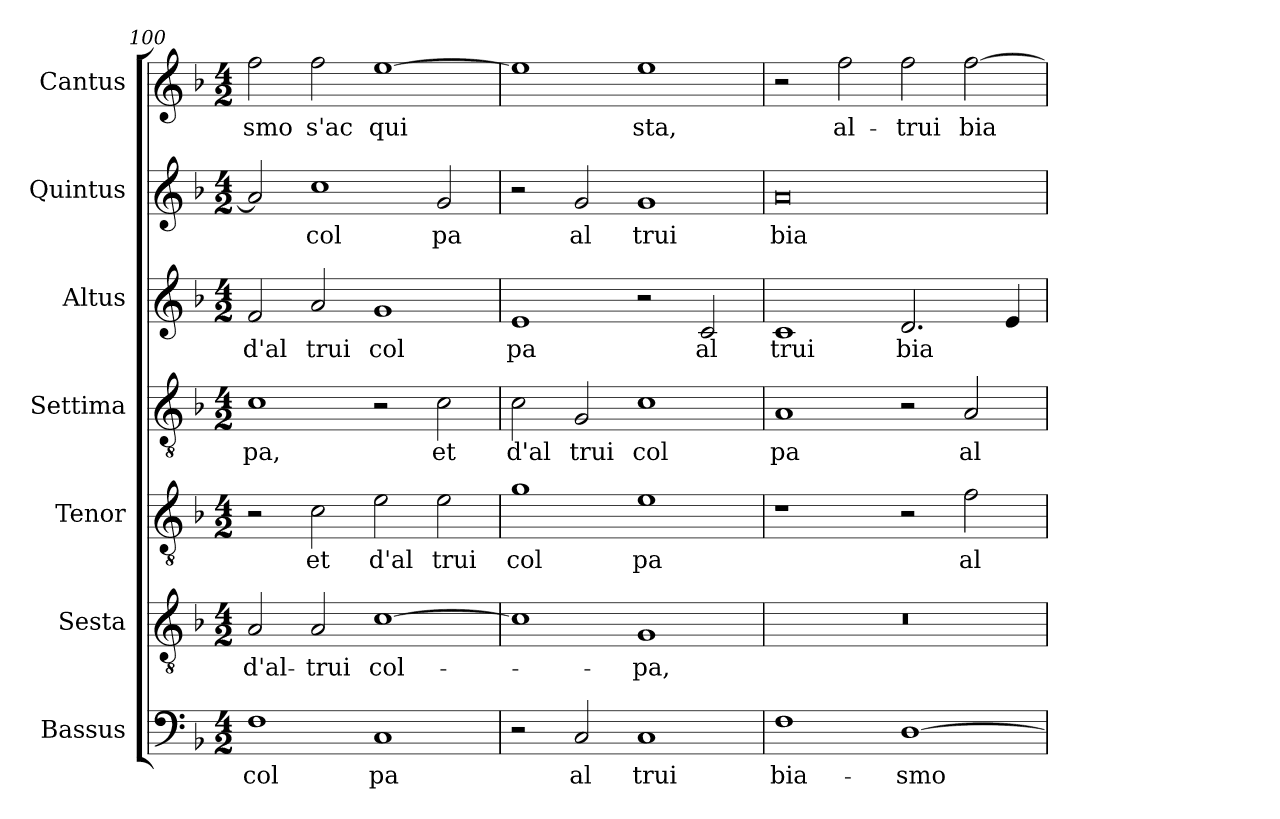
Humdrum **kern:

**kern	**text	**kern	**text	**kern	**text	**kern	**text	**kern	**text	**kern	**text	**kern	**text
*part7	*part7	*part6	*part6	*part5	*part5	*part4	*part4	*part3	*part3	*part2	*part2	*part1	*part1
*staff7	*staff7	*staff6	*staff6	*staff5	*staff5	*staff4	*staff4	*staff3	*staff3	*staff2	*staff2	*staff1	*staff1
*I"Bassus	*	*I"Sesta	*	*I"Tenor	*	*I"Settima	*	*I"Altus	*	*I"Quintus	*	*I"Cantus	*
*clefF4	*	*clefGv2	*	*clefGv2	*	*clefGv2	*	*clefG2	*	*clefG2	*	*clefG2	*
*k[b-]	*	*k[b-]	*	*k[b-]	*	*k[b-]	*	*k[b-]	*	*k[b-]	*	*k[b-]	*
*F:	*	*F:	*	*F:	*	*F:	*	*F:	*	*F:	*	*F:	*
*M4/2	*	*M4/2	*	*M4/2	*	*M4/2	*	*M4/2	*	*M4/2	*	*M4/2	*
=100	=100	=100	=100	=100	=100	=100	=100	=100	=100	=100	=100	=100	=100
!	!LO:LY:b:cj	!	!LO:LY:b:cj	!	!	!	!LO:LY:b:cj	!	!LO:LY:b:cj	!	!	!	!LO:LY:b:cj
1F	col	2A/	d'al-	2r	.	1c	pa,	2f/	d'al	2a/]	.	2ff\	smo
!	!	!	!LO:LY:b:cj	!	!LO:LY:b:cj	!	!	!	!LO:LY:b:cj	!	!LO:LY:b:cj	!	!LO:LY:b:cj
.	.	2A/	-trui	2c\	et	.	.	2a/	trui	1cc	col	2ff\	s'ac
!	!LO:LY:b:cj	!	!LO:LY:b:cj	!	!LO:LY:b:cj	!	!	!	!LO:LY:b:cj	!	!	!	!LO:LY:b:cj
1C	pa	[>1c	col-	2e\	d'al	2r	.	1g	col	.	.	[>1ee	qui
!	!	!	!	!	!LO:LY:b:cj	!	!LO:LY:b:cj	!	!	!	!LO:LY:b:cj	!	!
.	.	.	.	2e\	trui	2c\	et	.	.	2g/	pa	.	.
=101	=101	=101	=101	=101	=101	=101	=101	=101	=101	=101	=101	=101	=101
!	!	!	!	!	!LO:LY:b:cj	!	!LO:LY:b:cj	!	!LO:LY:b:cj	!	!	!	!
2r	.	1c]	.	1g	col	2c\	d'al	1e	pa	2r	.	1ee]	.
!	!LO:LY:b:cj	!	!	!	!	!	!LO:LY:b:cj	!	!	!	!LO:LY:b:cj	!	!
2C/	al	.	.	.	.	2G/	trui	.	.	2g/	al	.	.
!	!LO:LY:b:cj	!	!LO:LY:b:cj	!	!LO:LY:b:cj	!	!LO:LY:b:cj	!	!	!	!LO:LY:b:cj	!	!LO:LY:b:cj
1C	trui	1G	-pa,	1e	pa	1c	col	2r	.	1g	trui	1ee	sta,
!	!	!	!	!	!	!	!	!	!LO:LY:b:cj	!	!	!	!
.	.	.	.	.	.	.	.	2c/	al	.	.	.	.
!!LO:LB:g=z
=102	=102	=102	=102	=102	=102	=102	=102	=102	=102	=102	=102	=102	=102
!	!LO:LY:b:cj	!	!	!	!	!	!LO:LY:b:cj	!	!LO:LY:b:cj	!	!LO:LY:b:cj	!	!
1F	bia-	0r	.	1r	.	1A	pa	1c	trui	0a	bia	2r	.
!	!	!	!	!	!	!	!	!	!	!	!	!	!LO:LY:b:cj
.	.	.	.	.	.	.	.	.	.	.	.	2ff\	al-
!	!LO:LY:b	!	!	!	!	!	!	!	!LO:LY:b	!	!	!	!LO:LY:b:cj
[>1D	-smo	.	.	2r	.	2r	.	2.d/	bia	.	.	2ff\	-trui
!	!	!	!	!	!LO:LY:b:cj	!	!LO:LY:b:cj	!	!	!	!	!	!LO:LY:b
.	.	.	.	2f\	al	2A/	al	.	.	.	.	[>2ff\	bia-
.	.	.	.	.	.	.	.	4e/	.	.	.	.	.
=	=	=	=	=	=	=	=	=	=	=	=	=	=
*-	*-	*-	*-	*-	*-	*-	*-	*-	*-	*-	*-	*-	*-
